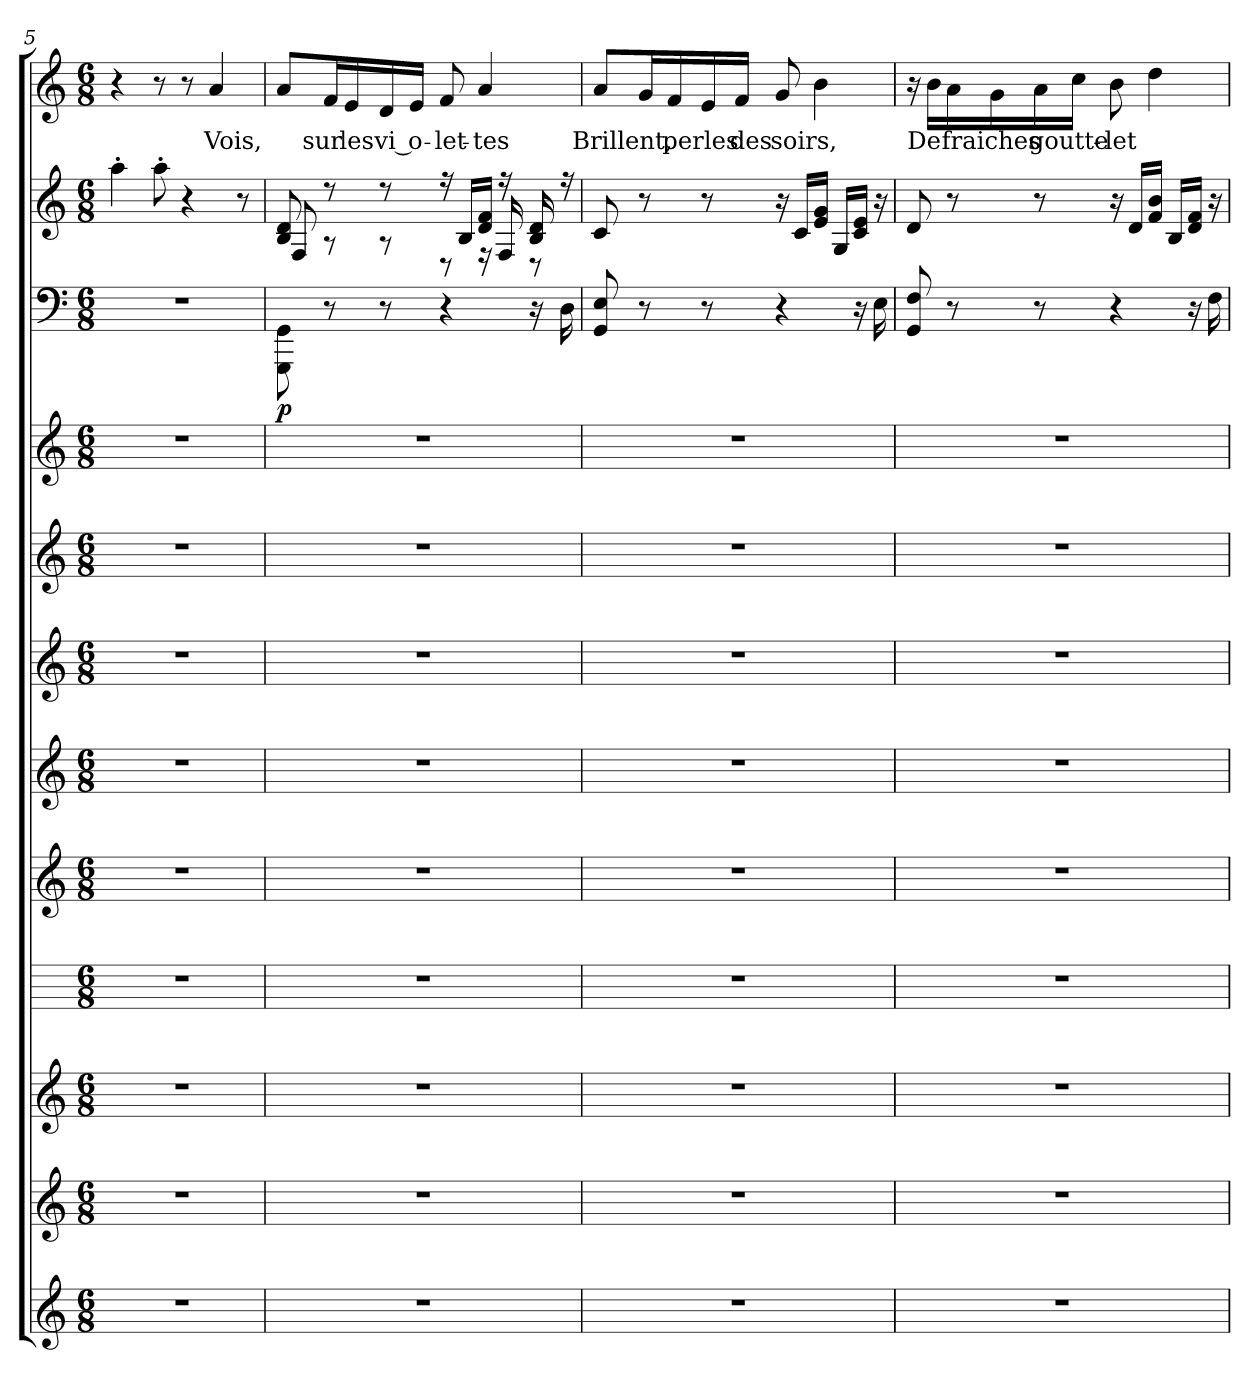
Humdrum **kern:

**kern	**kern	**kern	**kern	**kern	**kern	**kern	**kern	**kern	**kern	**dynam	**kern	**kern	**text
*part12	*part11	*part10	*part9	*part8	*part7	*part6	*part5	*part4	*part3	*part3	*part2	*part1	*part1
*staff12	*staff11	*staff10	*staff9	*staff8	*staff7	*staff6	*staff5	*staff4	*staff3	*staff3	*staff2	*staff1	*staff1
*clefG2	*clefG2	*clefG2	*	*clefG2	*clefG2	*clefG2	*clefG2	*clefG2	*clefF4	*	*clefG2	*clefG2	*
*k[]	*k[]	*k[]	*k[]	*k[]	*k[]	*k[]	*k[]	*k[]	*k[]	*	*k[]	*k[]	*
*C:	*C:	*C:	*C:	*C:	*C:	*C:	*C:	*C:	*C:	*	*C:	*C:	*
*M6/8	*M6/8	*M6/8	*M6/8	*M6/8	*M6/8	*M6/8	*M6/8	*M6/8	*M6/8	*	*M6/8	*M6/8	*
=5	=5	=5	=5	=5	=5	=5	=5	=5	=5	=5	=5	=5	=5
2.r	2.r	2.r	2.r	2.r	2.r	2.r	2.r	2.r	2.r	.	4aa'\	4r	.
.	.	.	.	.	.	.	.	.	.	.	8aa'\	8r	.
.	.	.	.	.	.	.	.	.	.	.	4r	8r	.
.	.	.	.	.	.	.	.	.	.	.	.	4a/	Vois,
.	.	.	.	.	.	.	.	.	.	.	8r	.	.
=6	=6	=6	=6	=6	=6	=6	=6	=6	=6	=6	=6	=6	=6
*	*	*	*	*	*	*	*	*	*	*	*^	*	*
2.r	2.r	2.r	2.r	2.r	2.r	2.r	2.r	2.r	8GGG\ 8GG\	p	8B/ 8d/	8F/	8a/L	.
.	.	.	.	.	.	.	.	.	8r	.	8r	8r	16f/L	sur
.	.	.	.	.	.	.	.	.	.	.	.	.	16e/	les
.	.	.	.	.	.	.	.	.	8r	.	8r	8r	16d/	vi o-
.	.	.	.	.	.	.	.	.	.	.	.	.	16e/JJ	.
.	.	.	.	.	.	.	.	.	4r	.	16r	8r	8f/	let-
.	.	.	.	.	.	.	.	.	.	.	16B/LL	.	.	.
.	.	.	.	.	.	.	.	.	.	.	16d/ 16f/JJ	16r	4a/	tes
.	.	.	.	.	.	.	.	.	.	.	16r	16F/	.	.
.	.	.	.	.	.	.	.	.	16r	.	16B/ 16d/	8r	.	.
.	.	.	.	.	.	.	.	.	16D\	.	16r	.	.	.
*	*	*	*	*	*	*	*	*	*	*	*v	*v	*	*
!!LO:LB:g=z
=7	=7	=7	=7	=7	=7	=7	=7	=7	=7	=7	=7	=7	=7
2.r	2.r	2.r	2.r	2.r	2.r	2.r	2.r	2.r	8GG/ 8E/	.	8c/	8a/L	Brillent,
.	.	.	.	.	.	.	.	.	8r	.	8r	16g/L	.
.	.	.	.	.	.	.	.	.	.	.	.	16f/	perles
.	.	.	.	.	.	.	.	.	8r	.	8r	16e/	.
.	.	.	.	.	.	.	.	.	.	.	.	16f/JJ	des
.	.	.	.	.	.	.	.	.	4r	.	16r	8g/	soirs,
.	.	.	.	.	.	.	.	.	.	.	16c/LL	.	.
.	.	.	.	.	.	.	.	.	.	.	16e/ 16g/JJ	4b\	.
.	.	.	.	.	.	.	.	.	.	.	16G/LL	.	.
.	.	.	.	.	.	.	.	.	16r	.	16c/ 16e/JJ	.	.
.	.	.	.	.	.	.	.	.	16E\	.	16r	.	.
=8	=8	=8	=8	=8	=8	=8	=8	=8	=8	=8	=8	=8	=8
2.r	2.r	2.r	2.r	2.r	2.r	2.r	2.r	2.r	8GG/ 8F/	.	8d/	16r	.
.	.	.	.	.	.	.	.	.	.	.	.	16b\LL	De
.	.	.	.	.	.	.	.	.	8r	.	8r	16a\	fraiches
.	.	.	.	.	.	.	.	.	.	.	.	16g\	.
.	.	.	.	.	.	.	.	.	8r	.	8r	16a\	goutte-
.	.	.	.	.	.	.	.	.	.	.	.	16cc\JJ	.
.	.	.	.	.	.	.	.	.	4r	.	16r	8b\	let
.	.	.	.	.	.	.	.	.	.	.	16d/LL	.	.
.	.	.	.	.	.	.	.	.	.	.	16f/ 16b/JJ	4dd\	.
.	.	.	.	.	.	.	.	.	.	.	16B/LL	.	.
.	.	.	.	.	.	.	.	.	16r	.	16d/ 16f/JJ	.	.
.	.	.	.	.	.	.	.	.	16F\	.	16r	.	.
=	=	=	=	=	=	=	=	=	=	=	=	=	=
*-	*-	*-	*-	*-	*-	*-	*-	*-	*-	*-	*-	*-	*-
